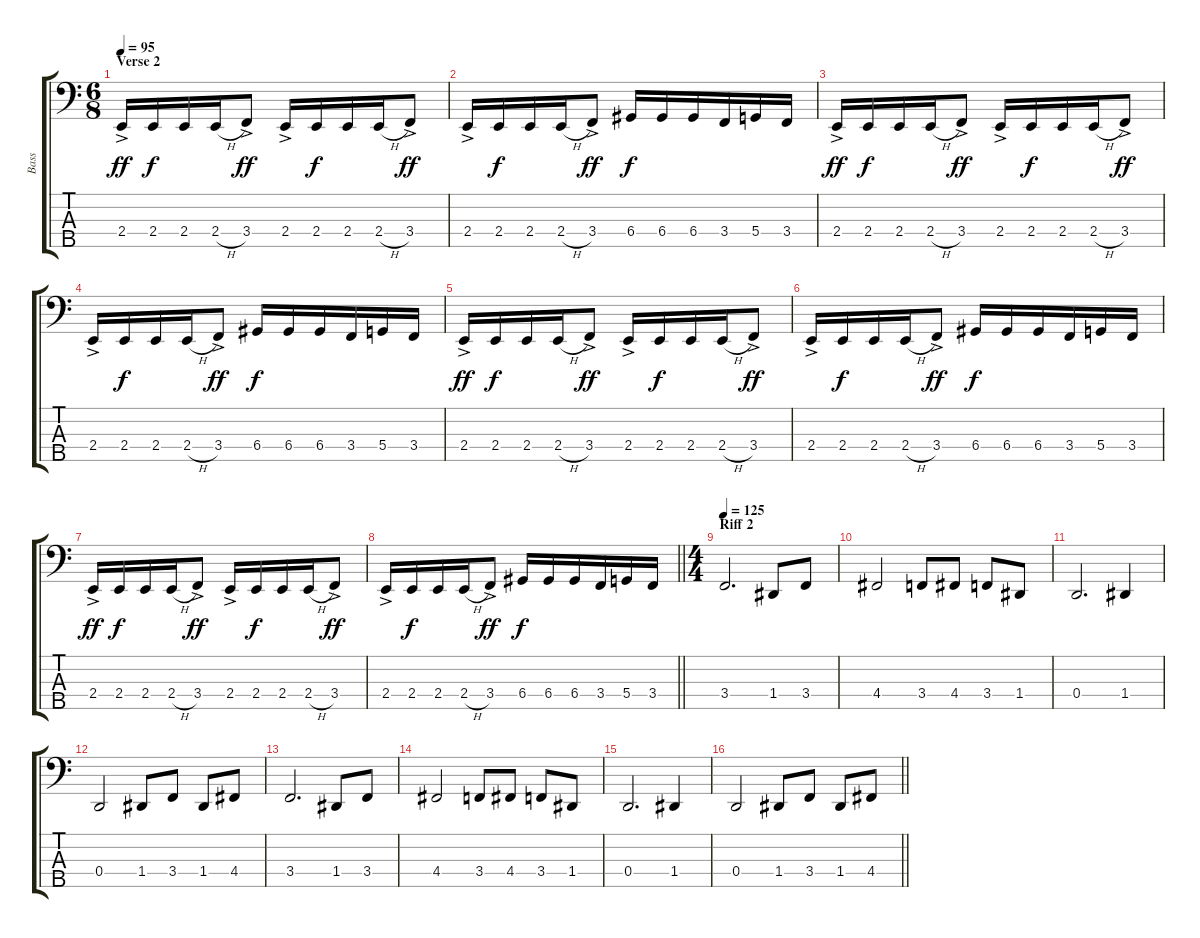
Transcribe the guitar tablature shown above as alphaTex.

\track (" Bass" " Bass") {instrument electricbassfinger}
\staff {score tabs}
\tuning (F2 C2 G1 D1 A0) {hide}
\ts (6 8)
\section ("" "Verse 2")
\tempo 95
\clef f4
\ks c
2.4{ac}.16{dy ff} 2.4.16{dy f} 2.4.16 2.4{h}.16 3.4{ac}.8{dy ff} 2.4{ac}.16 2.4.16{dy f} 2.4.16 2.4{h}.16 3.4{ac}.8{dy ff} |
2.4{ac}.16 2.4.16{dy f} 2.4.16 2.4{h}.16 3.4{ac}.8{dy ff} 6.4.16{dy f} 6.4.16 6.4.16 3.4.16 5.4.16 3.4.16 |
2.4{ac}.16{dy ff} 2.4.16{dy f} 2.4.16 2.4{h}.16 3.4{ac}.8{dy ff} 2.4{ac}.16 2.4.16{dy f} 2.4.16 2.4{h}.16 3.4{ac}.8{dy ff} |
2.4{ac}.16 2.4.16{dy f} 2.4.16 2.4{h}.16 3.4{ac}.8{dy ff} 6.4.16{dy f} 6.4.16 6.4.16 3.4.16 5.4.16 3.4.16 |
2.4{ac}.16{dy ff} 2.4.16{dy f} 2.4.16 2.4{h}.16 3.4{ac}.8{dy ff} 2.4{ac}.16 2.4.16{dy f} 2.4.16 2.4{h}.16 3.4{ac}.8{dy ff} |
2.4{ac}.16 2.4.16{dy f} 2.4.16 2.4{h}.16 3.4{ac}.8{dy ff} 6.4.16{dy f} 6.4.16 6.4.16 3.4.16 5.4.16 3.4.16 |
2.4{ac}.16{dy ff} 2.4.16{dy f} 2.4.16 2.4{h}.16 3.4{ac}.8{dy ff} 2.4{ac}.16 2.4.16{dy f} 2.4.16 2.4{h}.16 3.4{ac}.8{dy ff} |
\barLineRight lightlight
2.4{ac}.16 2.4.16{dy f} 2.4.16 2.4{h}.16 3.4{ac}.8{dy ff} 6.4.16{dy f} 6.4.16 6.4.16 3.4.16 5.4.16 3.4.16 |
\ts (4 4)
\section ("" "Riff 2")
\tempo 125
3.4.2{d} 1.4.8 3.4.8 |
4.4.2 3.4.8 4.4.8 3.4.8 1.4.8 |
0.4.2{d} 1.4.4 |
0.4.2 1.4.8 3.4.8 1.4.8 4.4.8 |
3.4.2{d} 1.4.8 3.4.8 |
4.4.2 3.4.8 4.4.8 3.4.8 1.4.8 |
0.4.2{d} 1.4.4 |
\barLineRight lightlight
0.4.2 1.4.8 3.4.8 1.4.8 4.4.8
